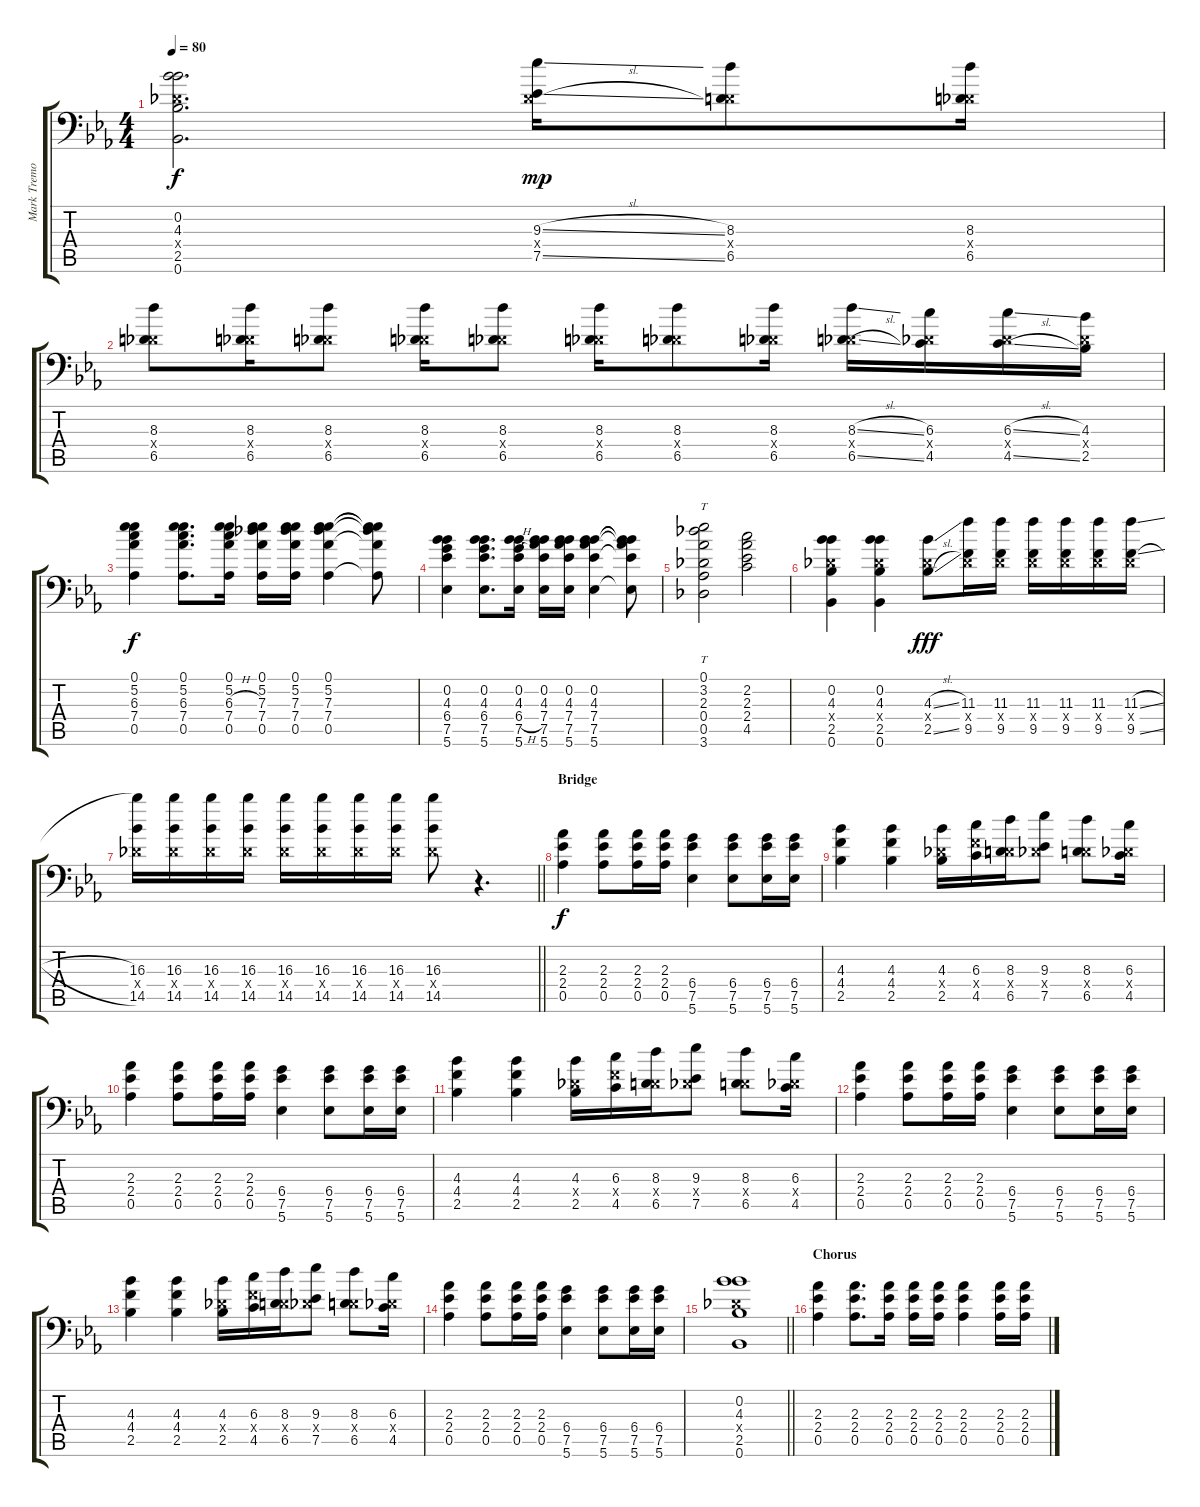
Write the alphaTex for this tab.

\track ("Mark Tremonti" "Mark Tremo") {instrument distortionguitar}
\staff {score tabs}
\tuning (Eb4 Bb3 Gb3 Db3 Ab2 Bb1) {hide}
\ts (4 4)
\tempo 80
\clef f4
\ks eb
(0.2 4.3 0.4{x} 2.5 0.6).2{d dy f} (9.3{sl} 0.4{x} 7.5{sl}).16{dy mp} (8.3 0.4{x} 6.5).8 (8.3 0.4{x} 6.5).16 |
(8.3 0.4{x} 6.5).8 (8.3 0.4{x} 6.5).16 (8.3 0.4{x} 6.5).8 (8.3 0.4{x} 6.5).16 (8.3 0.4{x} 6.5).8 (8.3 0.4{x} 6.5).16 (8.3 0.4{x} 6.5).8 (8.3 0.4{x} 6.5).16 (8.3{sl} 0.4{x} 6.5{sl}).16 (6.3 0.4{x} 4.5).16 (6.3{sl} 0.4{x} 4.5{sl}).16 (4.3 0.4{x} 2.5).16 |
(0.1 5.2 6.3 7.4 0.5).4{dy f} (0.1 5.2 6.3 7.4 0.5).8{d} (0.1 5.2 6.3{h} 7.4 0.5).16 (0.1 5.2 7.3 7.4 0.5).16 (0.1 5.2 7.3 7.4 0.5).16 (0.1 5.2 7.3 7.4 0.5).4 (0.1{t} 5.2{t} 7.3{t} 7.4{t} 0.5{t}).8 |
(0.2 4.3 6.4 7.5 5.6).4 (0.2 4.3 6.4 7.5 5.6).8{d} (0.2 4.3 6.4{h} 7.5 5.6).16 (0.2 4.3 7.4 7.5 5.6).16 (0.2 4.3 7.4 7.5 5.6).16 (0.2 4.3 7.4 7.5 5.6).4 (0.2{t} 4.3{t} 7.4{t} 7.5{t} 5.6{t}).8 |
(0.1 3.2 2.3 0.4 0.5 3.6).2{tt} (2.2 2.3 2.4 4.5).2 |
(0.2 4.3 0.4{x} 2.5 0.6).4 (0.2 4.3 0.4{x} 2.5 0.6).4 (4.3{sl} 0.4{x} 2.5{sl}).8{dy fff} (11.3 0.4{x} 9.5).16 (11.3 0.4{x} 9.5).16 (11.3 0.4{x} 9.5).16 (11.3 0.4{x} 9.5).16 (11.3 0.4{x} 9.5).16 (11.3{sl} 0.4{x} 9.5{sl}).16 |
\barLineRight lightlight
(16.3 0.4{x} 14.5).16 (16.3 0.4{x} 14.5).16 (16.3 0.4{x} 14.5).16 (16.3 0.4{x} 14.5).16 (16.3 0.4{x} 14.5).16 (16.3 0.4{x} 14.5).16 (16.3 0.4{x} 14.5).16 (16.3 0.4{x} 14.5).16 (16.3 0.4{x} 14.5).8 r.4{d} |
\section ("" "Bridge")
(2.3 2.4 0.5).4{dy f volume 16 instrument electricguitarclean} (2.3 2.4 0.5).8 (2.3 2.4 0.5).16 (2.3 2.4 0.5).16 (6.4 7.5 5.6).4 (6.4 7.5 5.6).8 (6.4 7.5 5.6).16 (6.4 7.5 5.6).16 |
(4.3 4.4 2.5).4 (4.3 4.4 2.5).4 (4.3 0.4{x} 2.5).16 (6.3 4.4{x} 4.5).16 (8.3 0.4{x} 6.5).16 (9.3 0.4{x} 7.5).8 (8.3 0.4{x} 6.5).8 (6.3 0.4{x} 4.5).16 |
(2.3 2.4 0.5).4 (2.3 2.4 0.5).8 (2.3 2.4 0.5).16 (2.3 2.4 0.5).16 (6.4 7.5 5.6).4 (6.4 7.5 5.6).8 (6.4 7.5 5.6).16 (6.4 7.5 5.6).16 |
(4.3 4.4 2.5).4 (4.3 4.4 2.5).4 (4.3 0.4{x} 2.5).16 (6.3 4.4{x} 4.5).16 (8.3 0.4{x} 6.5).16 (9.3 0.4{x} 7.5).8 (8.3 0.4{x} 6.5).8 (6.3 0.4{x} 4.5).16 |
(2.3 2.4 0.5).4 (2.3 2.4 0.5).8 (2.3 2.4 0.5).16 (2.3 2.4 0.5).16 (6.4 7.5 5.6).4 (6.4 7.5 5.6).8 (6.4 7.5 5.6).16 (6.4 7.5 5.6).16 |
(4.3 4.4 2.5).4 (4.3 4.4 2.5).4 (4.3 0.4{x} 2.5).16 (6.3 4.4{x} 4.5).16 (8.3 0.4{x} 6.5).16 (9.3 0.4{x} 7.5).8 (8.3 0.4{x} 6.5).8 (6.3 0.4{x} 4.5).16 |
(2.3 2.4 0.5).4 (2.3 2.4 0.5).8 (2.3 2.4 0.5).16 (2.3 2.4 0.5).16 (6.4 7.5 5.6).4 (6.4 7.5 5.6).8 (6.4 7.5 5.6).16 (6.4 7.5 5.6).16 |
\barLineRight lightlight
(0.2 4.3 0.4{x} 2.5 0.6).1 |
\section ("" "Chorus")
(2.3 2.4 0.5).4{volume 16 instrument electricguitarclean} (2.3 2.4 0.5).8{d} (2.3 2.4 0.5).16 (2.3 2.4 0.5).16 (2.3 2.4 0.5).16 (2.3 2.4 0.5).4 (2.3 2.4 0.5).16 (2.3 2.4 0.5).16
